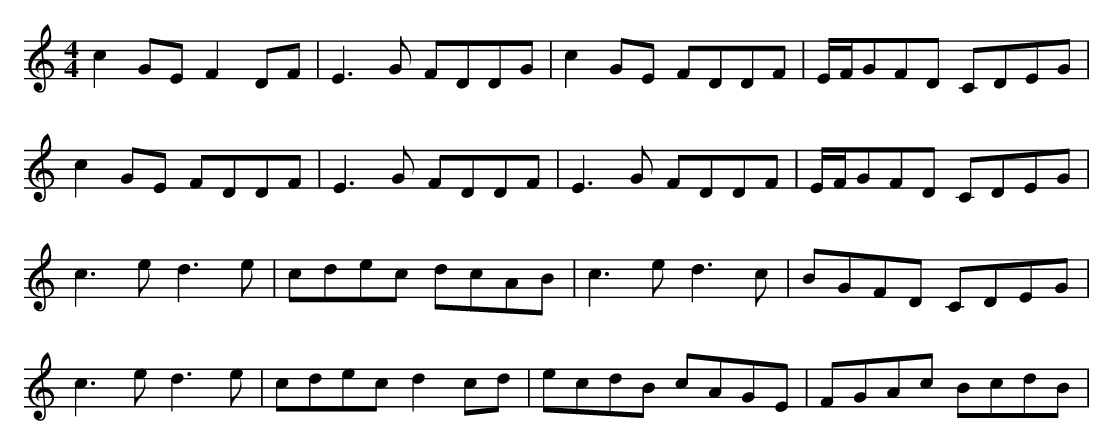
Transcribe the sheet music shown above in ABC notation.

X:1
M:4/4
K:C
c2GE F2DF|E3G FDDG|c2GE FDDF|E/F/GFD CDEG|
c2GE FDDF|E3G FDDF|E3G FDDF|E/F/GFD CDEG|
c3e d3e|cdec dcAB|c3e d3c|BGFD CDEG|
c3e d3e|cdec d2cd|ecdB cAGE|FGAc BcdB|
